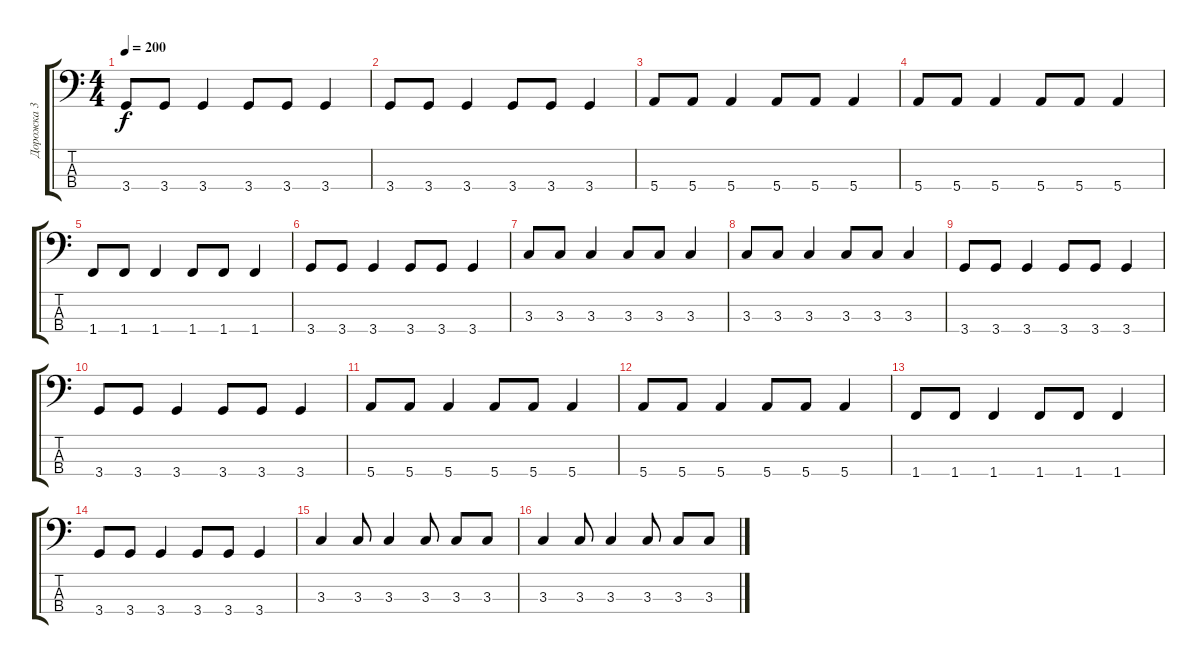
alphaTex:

\track ("Дорожка 3" "Дорожка 3") {instrument electricbassfinger}
\staff {score tabs}
\tuning (G2 D2 A1 E1) {hide}
\ts (4 4)
\tempo 200
\clef f4
\ks c
3.4.8{dy f} 3.4.8 3.4.4 3.4.8 3.4.8 3.4.4 |
3.4.8 3.4.8 3.4.4 3.4.8 3.4.8 3.4.4 |
5.4.8 5.4.8 5.4.4 5.4.8 5.4.8 5.4.4 |
5.4.8 5.4.8 5.4.4 5.4.8 5.4.8 5.4.4 |
1.4.8 1.4.8 1.4.4 1.4.8 1.4.8 1.4.4 |
3.4.8 3.4.8 3.4.4 3.4.8 3.4.8 3.4.4 |
3.3.8 3.3.8 3.3.4 3.3.8 3.3.8 3.3.4 |
3.3.8 3.3.8 3.3.4 3.3.8 3.3.8 3.3.4 |
3.4.8 3.4.8 3.4.4 3.4.8 3.4.8 3.4.4 |
3.4.8 3.4.8 3.4.4 3.4.8 3.4.8 3.4.4 |
5.4.8 5.4.8 5.4.4 5.4.8 5.4.8 5.4.4 |
5.4.8 5.4.8 5.4.4 5.4.8 5.4.8 5.4.4 |
1.4.8 1.4.8 1.4.4 1.4.8 1.4.8 1.4.4 |
3.4.8 3.4.8 3.4.4 3.4.8 3.4.8 3.4.4 |
3.3.4 3.3.8 3.3.4 3.3.8 3.3.8 3.3.8 |
3.3.4 3.3.8 3.3.4 3.3.8 3.3.8 3.3.8
